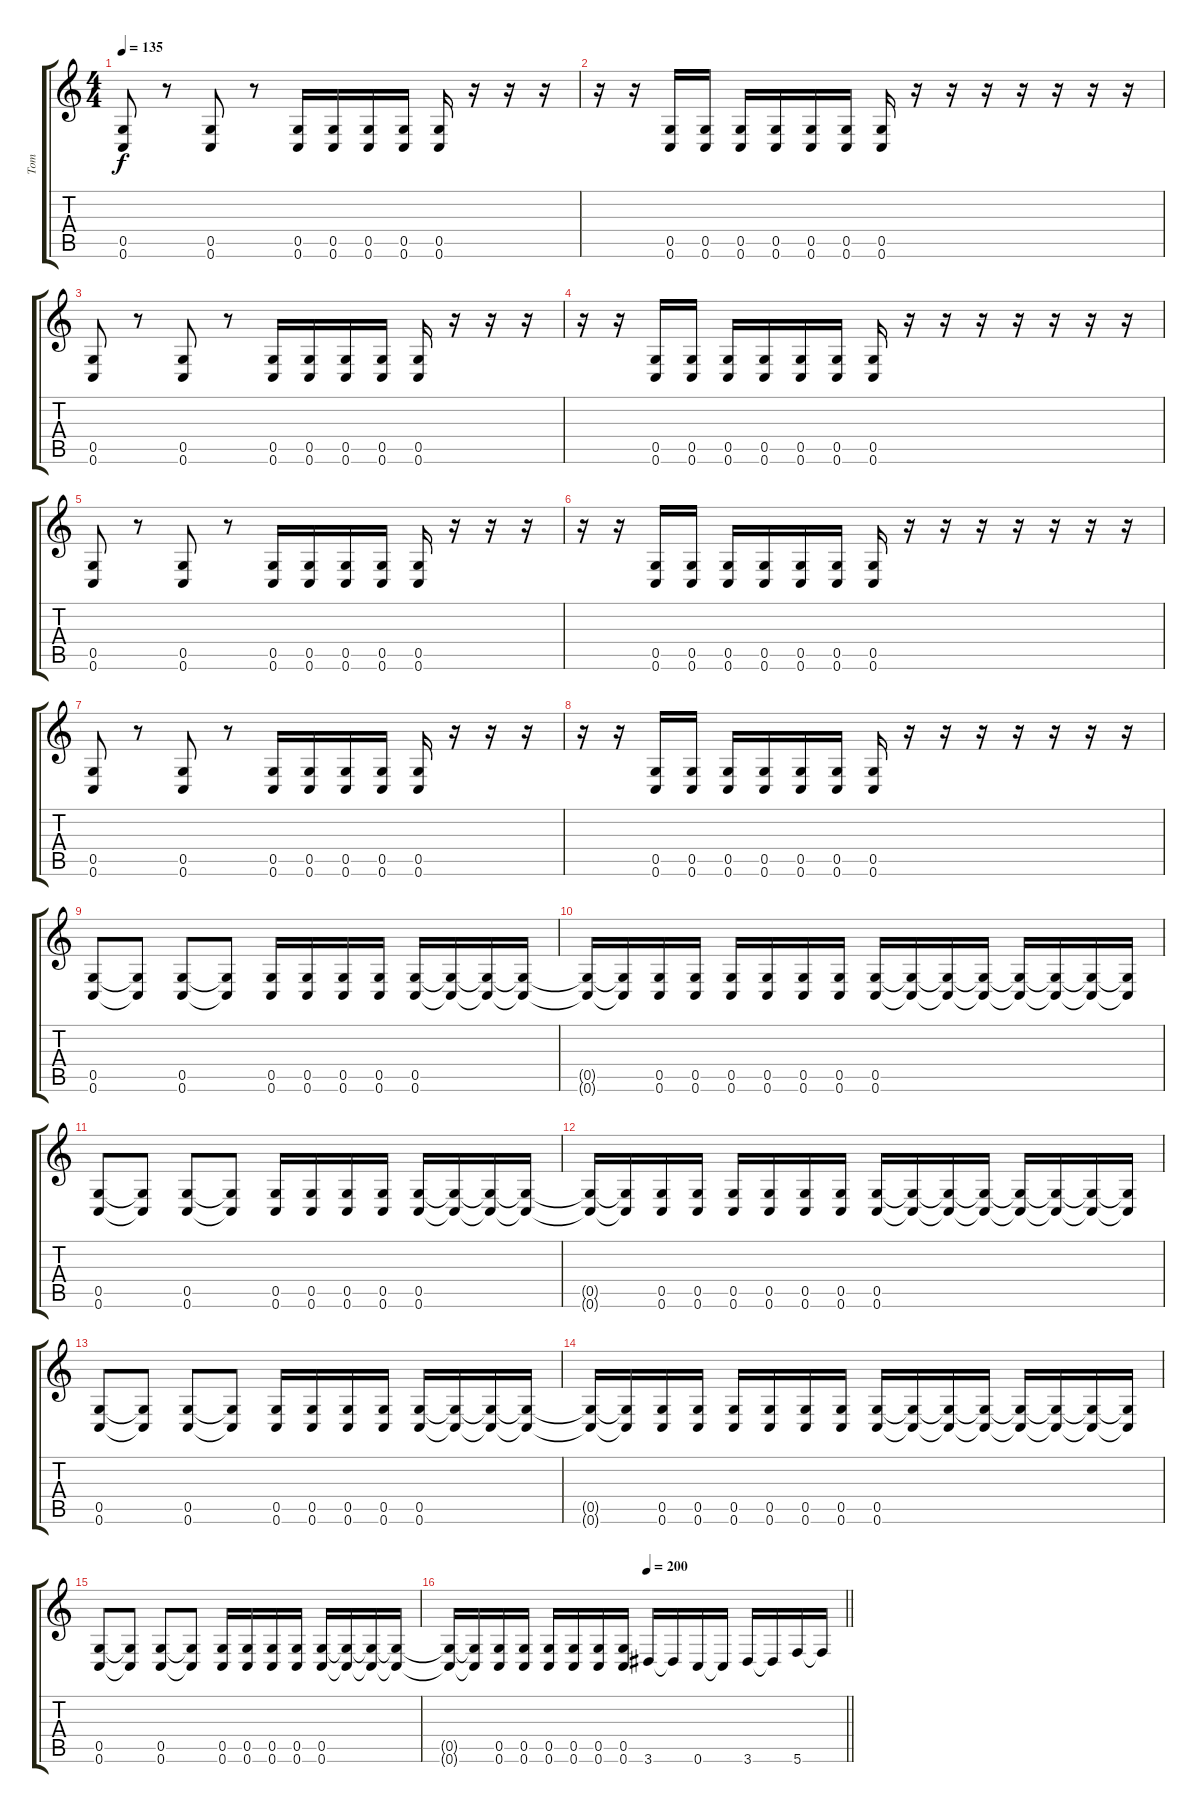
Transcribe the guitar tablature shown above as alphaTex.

\track ("Tom" "Tom") {instrument distortionguitar}
\staff {score tabs}
\tuning (D4 A3 F3 C3 G2 C2) {hide}
\ts (4 4)
\tempo 135
\clef g2
\ks c
(0.5 0.6).8{dy f} r.8 (0.5 0.6).8 r.8 (0.5 0.6).16 (0.5 0.6).16 (0.5 0.6).16 (0.5 0.6).16 (0.5 0.6).16 r.16 r.16 r.16 |
r.16 r.16 (0.5 0.6).16 (0.5 0.6).16 (0.5 0.6).16 (0.5 0.6).16 (0.5 0.6).16 (0.5 0.6).16 (0.5 0.6).16 r.16 r.16 r.16 r.16 r.16 r.16 r.16 |
(0.5 0.6).8 r.8 (0.5 0.6).8 r.8 (0.5 0.6).16 (0.5 0.6).16 (0.5 0.6).16 (0.5 0.6).16 (0.5 0.6).16 r.16 r.16 r.16 |
r.16 r.16 (0.5 0.6).16 (0.5 0.6).16 (0.5 0.6).16 (0.5 0.6).16 (0.5 0.6).16 (0.5 0.6).16 (0.5 0.6).16 r.16 r.16 r.16 r.16 r.16 r.16 r.16 |
(0.5 0.6).8 r.8 (0.5 0.6).8 r.8 (0.5 0.6).16 (0.5 0.6).16 (0.5 0.6).16 (0.5 0.6).16 (0.5 0.6).16 r.16 r.16 r.16 |
r.16 r.16 (0.5 0.6).16 (0.5 0.6).16 (0.5 0.6).16 (0.5 0.6).16 (0.5 0.6).16 (0.5 0.6).16 (0.5 0.6).16 r.16 r.16 r.16 r.16 r.16 r.16 r.16 |
(0.5 0.6).8 r.8 (0.5 0.6).8 r.8 (0.5 0.6).16 (0.5 0.6).16 (0.5 0.6).16 (0.5 0.6).16 (0.5 0.6).16 r.16 r.16 r.16 |
r.16 r.16 (0.5 0.6).16 (0.5 0.6).16 (0.5 0.6).16 (0.5 0.6).16 (0.5 0.6).16 (0.5 0.6).16 (0.5 0.6).16 r.16 r.16 r.16 r.16 r.16 r.16 r.16 |
(0.5 0.6).8 (0.5{t} 0.6{t}).8 (0.5 0.6).8 (0.5{t} 0.6{t}).8 (0.5 0.6).16 (0.5 0.6).16 (0.5 0.6).16 (0.5 0.6).16 (0.5 0.6).16 (0.5{t} 0.6{t}).16 (0.5{t} 0.6{t}).16 (0.5{t} 0.6{t}).16 |
(0.5{t} 0.6{t}).16 (0.5{t} 0.6{t}).16 (0.5 0.6).16 (0.5 0.6).16 (0.5 0.6).16 (0.5 0.6).16 (0.5 0.6).16 (0.5 0.6).16 (0.5 0.6).16 (0.5{t} 0.6{t}).16 (0.5{t} 0.6{t}).16 (0.5{t} 0.6{t}).16 (0.5{t} 0.6{t}).16 (0.5{t} 0.6{t}).16 (0.5{t} 0.6{t}).16 (0.5{t} 0.6{t}).16 |
(0.5 0.6).8 (0.5{t} 0.6{t}).8 (0.5 0.6).8 (0.5{t} 0.6{t}).8 (0.5 0.6).16 (0.5 0.6).16 (0.5 0.6).16 (0.5 0.6).16 (0.5 0.6).16 (0.5{t} 0.6{t}).16 (0.5{t} 0.6{t}).16 (0.5{t} 0.6{t}).16 |
(0.5{t} 0.6{t}).16 (0.5{t} 0.6{t}).16 (0.5 0.6).16 (0.5 0.6).16 (0.5 0.6).16 (0.5 0.6).16 (0.5 0.6).16 (0.5 0.6).16 (0.5 0.6).16 (0.5{t} 0.6{t}).16 (0.5{t} 0.6{t}).16 (0.5{t} 0.6{t}).16 (0.5{t} 0.6{t}).16 (0.5{t} 0.6{t}).16 (0.5{t} 0.6{t}).16 (0.5{t} 0.6{t}).16 |
(0.5 0.6).8 (0.5{t} 0.6{t}).8 (0.5 0.6).8 (0.5{t} 0.6{t}).8 (0.5 0.6).16 (0.5 0.6).16 (0.5 0.6).16 (0.5 0.6).16 (0.5 0.6).16 (0.5{t} 0.6{t}).16 (0.5{t} 0.6{t}).16 (0.5{t} 0.6{t}).16 |
(0.5{t} 0.6{t}).16 (0.5{t} 0.6{t}).16 (0.5 0.6).16 (0.5 0.6).16 (0.5 0.6).16 (0.5 0.6).16 (0.5 0.6).16 (0.5 0.6).16 (0.5 0.6).16 (0.5{t} 0.6{t}).16 (0.5{t} 0.6{t}).16 (0.5{t} 0.6{t}).16 (0.5{t} 0.6{t}).16 (0.5{t} 0.6{t}).16 (0.5{t} 0.6{t}).16 (0.5{t} 0.6{t}).16 |
(0.5 0.6).8 (0.5{t} 0.6{t}).8 (0.5 0.6).8 (0.5{t} 0.6{t}).8 (0.5 0.6).16 (0.5 0.6).16 (0.5 0.6).16 (0.5 0.6).16 (0.5 0.6).16 (0.5{t} 0.6{t}).16 (0.5{t} 0.6{t}).16 (0.5{t} 0.6{t}).16 |
\tempo (200 0.5)
\barLineRight lightlight
(0.5{t} 0.6{t}).16 (0.5{t} 0.6{t}).16 (0.5 0.6).16 (0.5 0.6).16 (0.5 0.6).16 (0.5 0.6).16 (0.5 0.6).16 (0.5 0.6).16 3.6.16 3.6{t}.16 0.6.16 0.6{t}.16 3.6.16 3.6{t}.16 5.6.16 5.6{t}.16
